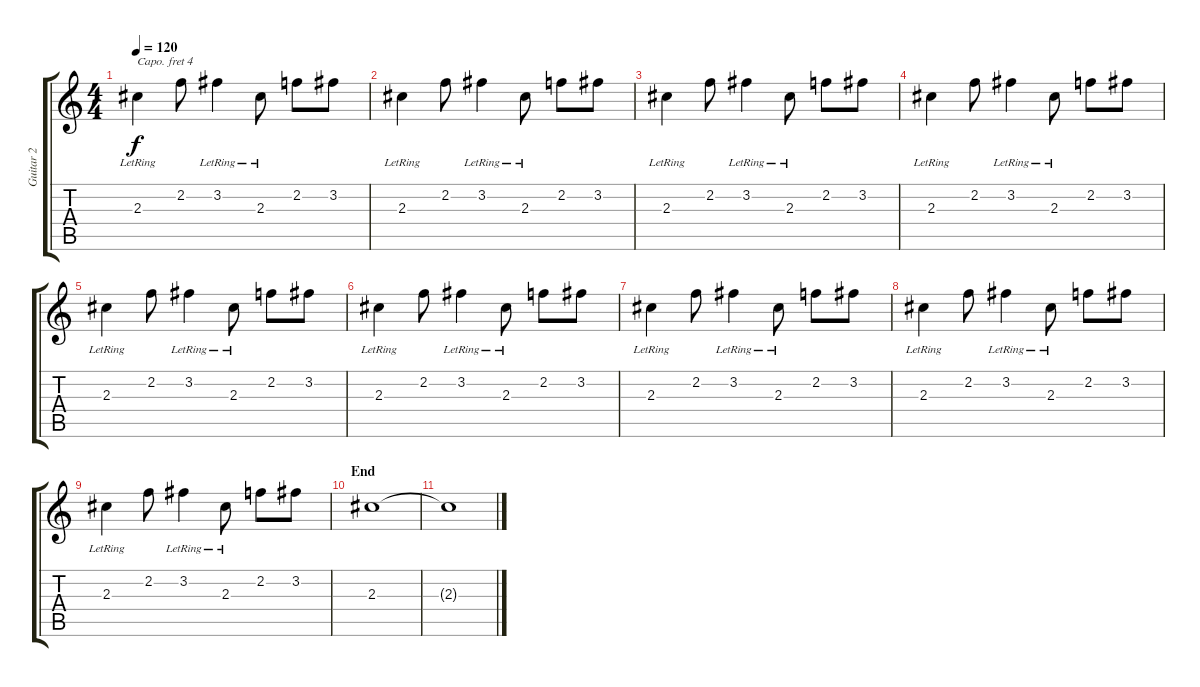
\track ("Guitar 2" "Guitar 2") {instrument electricguitarjazz}
\staff {score tabs}
\capo 4
\tuning (E4 B3 G3 D3 A2 E2) {hide}
\ts (4 4)
\tempo 120
\clef g2
\ks c
2.3{lr}.4{dy f} 2.2.8 3.2{lr}.4 2.3{lr}.8 2.2.8 3.2.8 |
2.3{lr}.4 2.2.8 3.2{lr}.4 2.3{lr}.8 2.2.8 3.2.8 |
2.3{lr}.4 2.2.8 3.2{lr}.4 2.3{lr}.8 2.2.8 3.2.8 |
2.3{lr}.4 2.2.8 3.2{lr}.4 2.3{lr}.8 2.2.8 3.2.8 |
2.3{lr}.4 2.2.8 3.2{lr}.4 2.3{lr}.8 2.2.8 3.2.8 |
2.3{lr}.4 2.2.8 3.2{lr}.4 2.3{lr}.8 2.2.8 3.2.8 |
2.3{lr}.4 2.2.8 3.2{lr}.4 2.3{lr}.8 2.2.8 3.2.8 |
2.3{lr}.4 2.2.8 3.2{lr}.4 2.3{lr}.8 2.2.8 3.2.8 |
2.3{lr}.4 2.2.8 3.2{lr}.4 2.3{lr}.8 2.2.8 3.2.8 |
\section ("" "End")
2.3.1 |
2.3{t}.1
